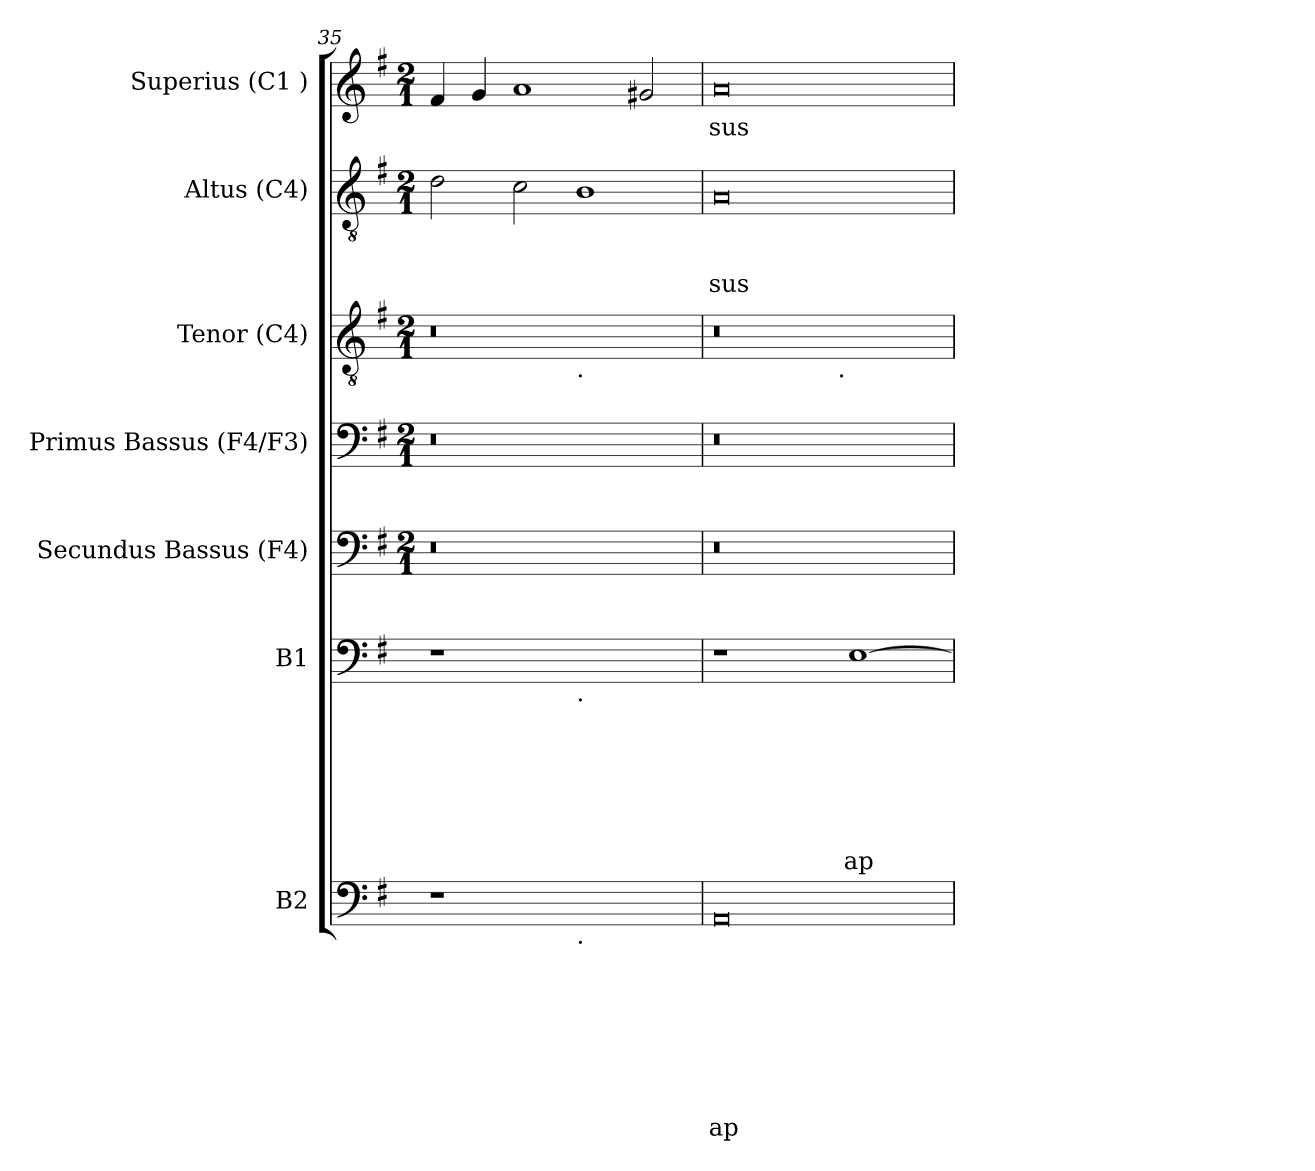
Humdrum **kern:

**kern	**text	**text	**text	**text	**text	**text	**text	**text	**kern	**text	**text	**text	**text	**text	**text	**text	**kern	**kern	**kern	**kern	**text	**text	**text	**kern	**text
*part7	*part7	*part7	*part7	*part7	*part7	*part7	*part7	*part7	*part6	*part6	*part6	*part6	*part6	*part6	*part6	*part6	*part5	*part4	*part3	*part2	*part2	*part2	*part2	*part1	*part1
*staff7	*staff7	*staff7	*staff7	*staff7	*staff7	*staff7	*staff7	*staff7	*staff6	*staff6	*staff6	*staff6	*staff6	*staff6	*staff6	*staff6	*staff5	*staff4	*staff3	*staff2	*staff2	*staff2	*staff2	*staff1	*staff1
*I"B2	*	*	*	*	*	*	*	*	*I"B1	*	*	*	*	*	*	*	*I"Secundus Bassus (F4)	*I"Primus Bassus (F4/F3)	*I"Tenor (C4)	*I"Altus (C4)	*	*	*	*I"Superius (C1 )	*
*I'B2	*	*	*	*	*	*	*	*	*I'B1	*	*	*	*	*	*	*	*	*	*I'T.	*I'A.	*	*	*	*I'S.	*
!!LO:LB:g=z
*clefF4	*	*	*	*	*	*	*	*	*clefF4	*	*	*	*	*	*	*	*clefF4	*clefF4	*clefGv2	*clefGv2	*	*	*	*clefG2	*
*	*	*	*	*	*	*	*	*	*	*	*	*	*	*	*	*	*ITrd7c12	*ITrd7c12	*	*	*	*	*	*	*
*k[f#]	*	*	*	*	*	*	*	*	*k[f#]	*	*	*	*	*	*	*	*k[f#]	*k[f#]	*k[f#]	*k[f#]	*	*	*	*k[f#]	*
*G:	*	*	*	*	*	*	*	*	*G:	*	*	*	*	*	*	*	*G:	*G:	*G:	*G:	*	*	*	*G:	*
*	*	*	*	*	*	*	*	*	*	*	*	*	*	*	*	*	*M2/1	*M2/1	*M2/1	*M2/1	*	*	*	*M2/1	*
=35	=35	=35	=35	=35	=35	=35	=35	=35	=35	=35	=35	=35	=35	=35	=35	=35	=35	=35	=35	=35	=35	=35	=35	=35	=35
*	*	*	*	*	*	*	*	*	*	*	*	*	*	*	*	*	*	*	*^	*	*	*	*	*	*
1r	.	.	.	.	.	.	.	.	1r	.	.	.	.	.	.	.	0r	0r	0r	1ryy	2d\	.	.	.	4f#/	.
.	.	.	.	.	.	.	.	.	.	.	.	.	.	.	.	.	.	.	.	.	.	.	.	.	4g/	.
.	.	.	.	.	.	.	.	.	.	.	.	.	.	.	.	.	.	.	.	.	2c\	.	.	.	1a	.
!	!	!	!	!	!	!	!	!	!	!	!	!	!	!	!	!	!	!	!	!LO:TX:b:t=.	!	!	!	!	!	!
!	!	!	!	!	!	!	!	!	!LO:TX:b:t=.	!	!	!	!	!	!	!	!	!	!	!	!	!	!	!	!	!
!LO:TX:b:t=.	!	!	!	!	!	!	!	!	!	!	!	!	!	!	!	!	!	!	!	!	!	!	!	!	!	!
1ryy	.	.	.	.	.	.	.	.	1ryy	.	.	.	.	.	.	.	.	.	.	1ryy	1B	.	.	.	.	.
.	.	.	.	.	.	.	.	.	.	.	.	.	.	.	.	.	.	.	.	.	.	.	.	.	2g#/	.
=36	=36	=36	=36	=36	=36	=36	=36	=36	=36	=36	=36	=36	=36	=36	=36	=36	=36	=36	=36	=36	=36	=36	=36	=36	=36	=36
!	!	!	!	!	!	!	!	!LO:LY:b:rj	!	!	!	!	!	!	!	!	!	!	!	!	!	!	!	!LO:LY:b:rj	!	!LO:LY:b:rj
0AA	.	.	.	.	.	.	.	ap-	1r	.	.	.	.	.	.	.	0r	0r	0r	2ryy	0A	.	.	-sus	0a	-sus
.	.	.	.	.	.	.	.	.	.	.	.	.	.	.	.	.	.	.	.	4...ryy	.	.	.	.	.	.
!	!	!	!	!	!	!	!	!	!	!	!	!	!	!	!	!	!	!	!	!LO:TX:b:t=.	!	!	!	!	!	!
.	.	.	.	.	.	.	.	.	.	.	.	.	.	.	.	.	.	.	.	1ryy	.	.	.	.	.	.
!	!	!	!	!	!	!	!	!	!	!	!	!	!	!	!	!LO:LY:b	!	!	!	!	!	!	!	!	!	!
.	.	.	.	.	.	.	.	.	[>1E	.	.	.	.	.	.	ap-	.	.	.	.	.	.	.	.	.	.
.	.	.	.	.	.	.	.	.	.	.	.	.	.	.	.	.	.	.	.	32ryy	.	.	.	.	.	.
*	*	*	*	*	*	*	*	*	*	*	*	*	*	*	*	*	*	*	*v	*v	*	*	*	*	*	*
=	=	=	=	=	=	=	=	=	=	=	=	=	=	=	=	=	=	=	=	=	=	=	=	=	=
*-	*-	*-	*-	*-	*-	*-	*-	*-	*-	*-	*-	*-	*-	*-	*-	*-	*-	*-	*-	*-	*-	*-	*-	*-	*-
